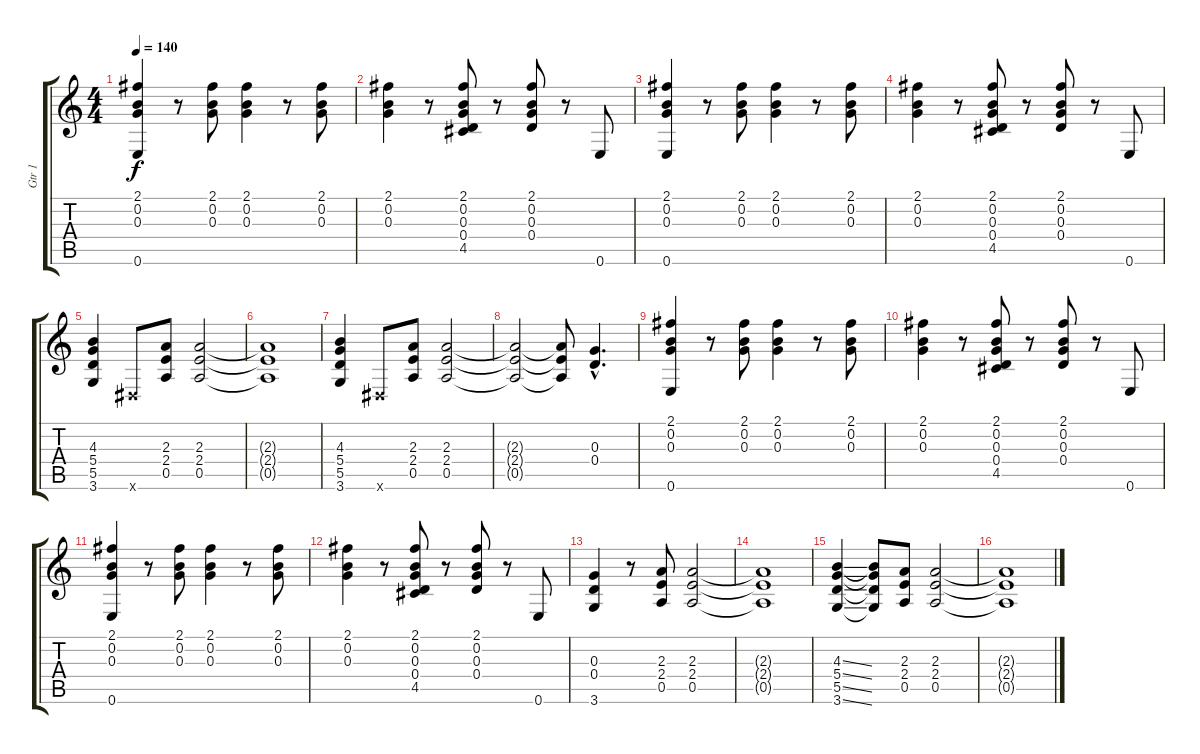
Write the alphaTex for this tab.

\track ("Gtr 1" "Gtr 1") {instrument electricguitarclean}
\staff {score tabs}
\tuning (E4 B3 G3 D3 A2 E2) {hide}
\ts (4 4)
\tempo 140
\clef g2
\ks c
(2.1 0.2 0.3 0.6).4{dy f instrument electricguitarclean} r.8 (2.1 0.2 0.3).8 (2.1 0.2 0.3).4 r.8 (2.1 0.2 0.3).8 |
(2.1 0.2 0.3).4 r.8 (2.1 0.2 0.3 0.4 4.5).8 r.8 (2.1 0.2 0.3 0.4).8 r.8 0.6.8 |
(2.1 0.2 0.3 0.6).4 r.8 (2.1 0.2 0.3).8 (2.1 0.2 0.3).4 r.8 (2.1 0.2 0.3).8 |
(2.1 0.2 0.3).4 r.8 (2.1 0.2 0.3 0.4 4.5).8 r.8 (2.1 0.2 0.3 0.4).8 r.8 0.6.8 |
(4.3 5.4 5.5 3.6).4 -1.6{x}.8 (2.3 2.4 0.5).8 (2.3 2.4 0.5).2 |
(2.3{t} 2.4{t} 0.5{t}).1 |
(4.3 5.4 5.5 3.6).4 -1.6{x}.8 (2.3 2.4 0.5).8 (2.3 2.4 0.5).2 |
(2.3{t} 2.4{t} 0.5{t}).2 (2.3{t} 2.4{t} 0.5{t}).8 (0.3{hac} 0.4{hac}).4{d} |
(2.1 0.2 0.3 0.6).4 r.8 (2.1 0.2 0.3).8 (2.1 0.2 0.3).4 r.8 (2.1 0.2 0.3).8 |
(2.1 0.2 0.3).4 r.8 (2.1 0.2 0.3 0.4 4.5).8 r.8 (2.1 0.2 0.3 0.4).8 r.8 0.6.8 |
(2.1 0.2 0.3 0.6).4 r.8 (2.1 0.2 0.3).8 (2.1 0.2 0.3).4 r.8 (2.1 0.2 0.3).8 |
(2.1 0.2 0.3).4 r.8 (2.1 0.2 0.3 0.4 4.5).8 r.8 (2.1 0.2 0.3 0.4).8 r.8 0.6.8 |
(0.3 0.4 3.6).4 r.8 (2.3 2.4 0.5).8 (2.3 2.4 0.5).2 |
(2.3{t} 2.4{t} 0.5{t}).1 |
(4.3{ss} 5.4{ss} 5.5{ss} 3.6{ss}).4 (4.3{t} 5.4{t} 5.5{t} 3.6{t}).8 (2.3 2.4 0.5).8 (2.3 2.4 0.5).2 |
(2.3{t} 2.4{t} 0.5{t}).1
